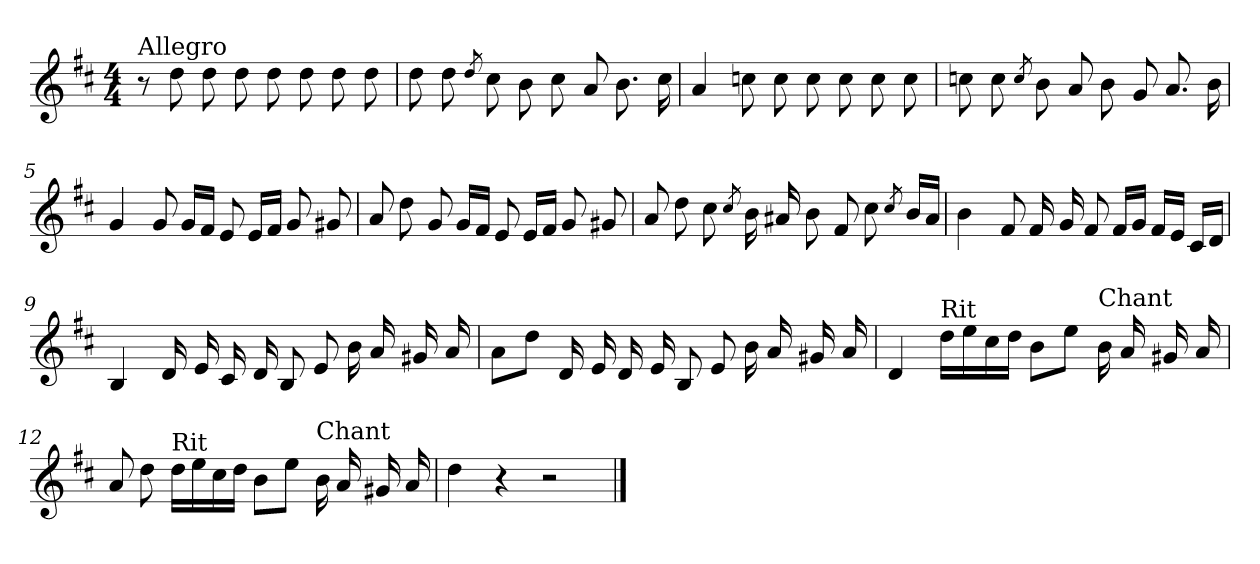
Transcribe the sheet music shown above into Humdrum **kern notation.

**kern
*part1
*staff1
*clefG2
*k[f#c#]
*D:
*M4/4
=1
!LO:TX:a:t=Allegro
8r
8dd\
8dd\
8dd\
8dd\
8dd\
8dd\
8dd\
=2
8dd\
8dd\
8qdd/
8cc#\
8b\
8cc#\
8a/
8.b\
16cc#\
=3
4a/
8ccn\
8cc\
8cc\
8cc\
8cc\
8cc\
=4
8ccn\
8cc\
8qcc/
8b\
8a/
8b\
8g/
8.a/
16b\
!!LO:LB:g=z
=5
4g/
8g/
16g/LL
16f#/JJ
8e/
16e/LL
16f#/JJ
8g/
8g#X/
=6
8a/
8dd\
8g/
16g/LL
16f#/JJ
8e/
16e/LL
16f#/JJ
8g/
8g#X/
=7
8a/
8dd\
8cc#\
8qcc#/
16b\
16a#X/
8b\
8f#/
8cc#\
8qcc#/
16b/LL
16a#/JJ
!!LO:LB:g=z
=8
4b\
8f#/
16f#/
16g/
8f#/
16f#/LL
16g/JJ
16f#/LL
16e/JJ
16c#/LL
16d/JJ
=9
4B/
16d/
16e/
16c#/
16d/
8B/
8e/
16b\
16a/
16g#X/
16a/
=10
8a\L
8dd\J
16d/
16e/
16d/
16e/
8B/
8e/
16b\
16a/
16g#X/
16a/
!!LO:LB:g=z
=11
4d/
!LO:TX:a:t=Rit
16dd\LL
16ee\
16cc#\
16dd\JJ
8b\L
8ee\J
!LO:TX:a:t=Chant
16b\
16a/
16g#X/
16a/
=12
8a/
8dd\
!LO:TX:a:t=Rit
16dd\LL
16ee\
16cc#\
16dd\JJ
8b\L
8ee\J
!LO:TX:a:t=Chant
16b\
16a/
16g#X/
16a/
=13
4dd\
4r
2r
==
*-
